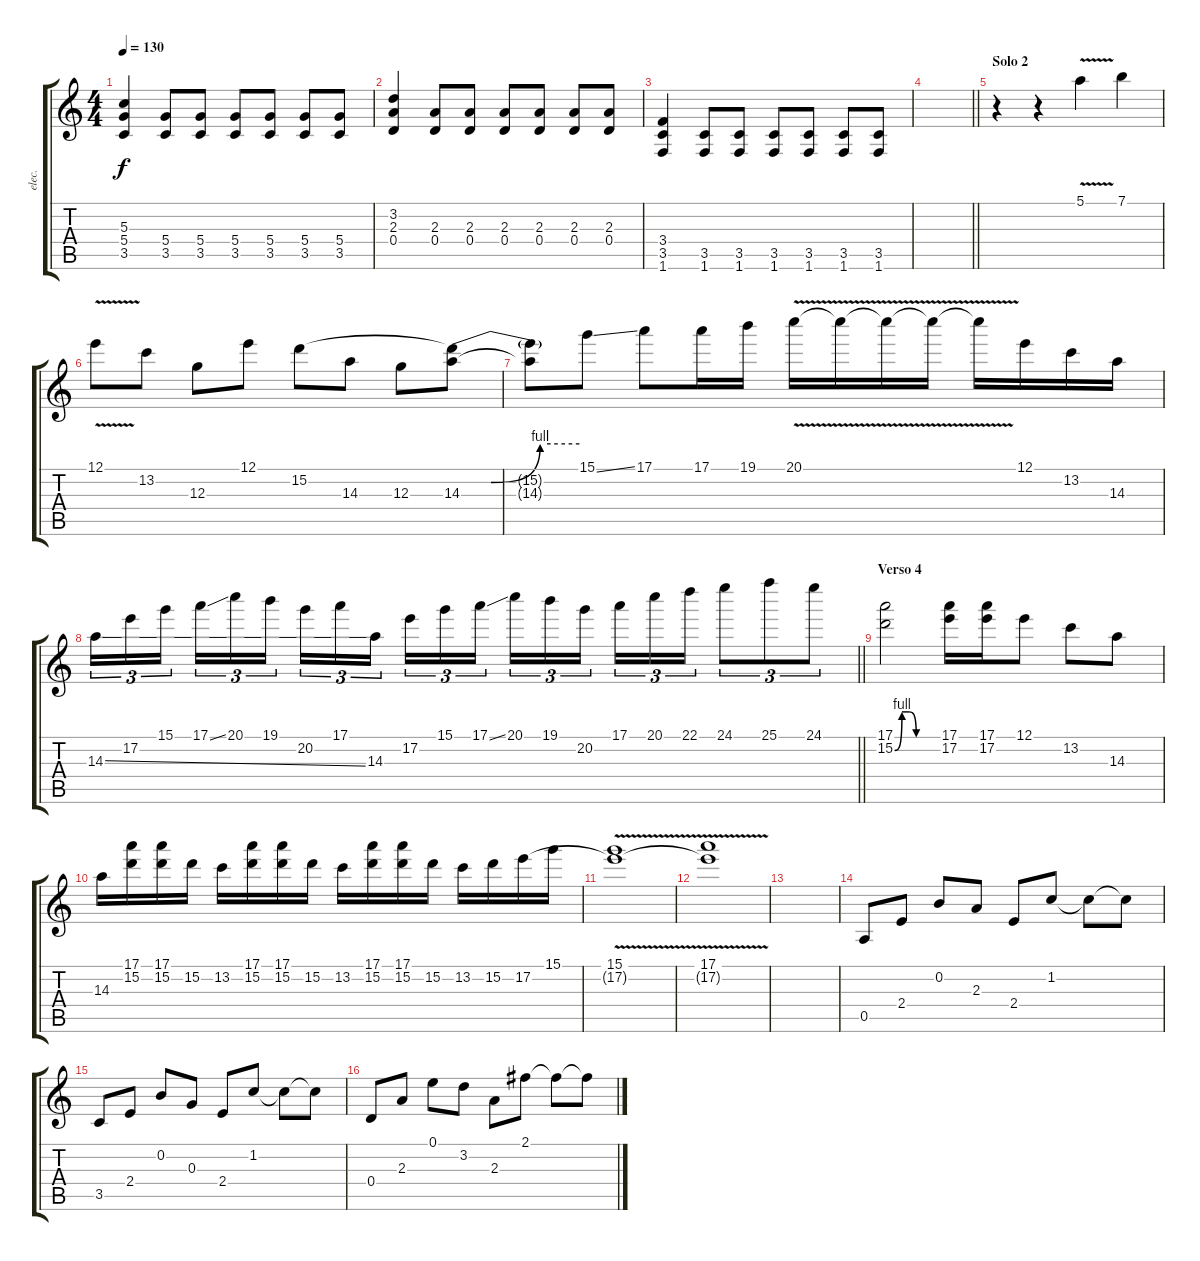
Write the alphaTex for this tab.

\track ("elec." "elec.") {instrument overdrivenguitar}
\staff {score tabs}
\tuning (E4 B3 G3 D3 A2 E2) {hide}
\ts (4 4)
\tempo 130
\clef g2
\ks c
(5.3 5.4 3.5).4{dy f} (5.4 3.5).8 (5.4 3.5).8 (5.4 3.5).8 (5.4 3.5).8 (5.4 3.5).8 (5.4 3.5).8 |
(3.2 2.3 0.4).4 (2.3 0.4).8 (2.3 0.4).8 (2.3 0.4).8 (2.3 0.4).8 (2.3 0.4).8 (2.3 0.4).8 |
(3.4 3.5 1.6).4 (3.5 1.6).8 (3.5 1.6).8 (3.5 1.6).8 (3.5 1.6).8 (3.5 1.6).8 (3.5 1.6).8 |
\barLineRight lightlight
|
\section ("" "Solo 2")
r.4 r.4 5.1{v}.4 7.1.4 |
12.1{v}.8 13.2.8 12.3.8 12.1.8 15.2.8 14.3.8 12.3.8 (15.2{be (custom 0 0 15 0 40 4 60 4) t} 14.3).8 |
(15.2{t} 14.3{t}).8 15.1{ss}.8 17.1.8 17.1.16 19.1.16 20.1{v}.16 20.1{v t}.16 20.1{v t}.16 20.1{v t}.16 20.1{v t}.16 12.1.16 13.2.16 14.3.16 |
\barLineRight lightlight
14.3{ss}.16{tu (3 2)} 17.2.16{tu (3 2)} 15.1.16{tu (3 2) beam splitsecondary} 17.1{ss}.16{tu (3 2)} 20.1.16{tu (3 2)} 19.1.16{tu (3 2)} 20.2.16{tu (3 2)} 17.1.16{tu (3 2)} 14.3.16{tu (3 2) beam splitsecondary} 17.2.16{tu (3 2)} 15.1.16{tu (3 2)} 17.1{ss}.16{tu (3 2)} 20.1.16{tu (3 2)} 19.1.16{tu (3 2)} 20.2.16{tu (3 2) beam splitsecondary} 17.1.16{tu (3 2)} 20.1.16{tu (3 2)} 22.1.16{tu (3 2)} 24.1.8{tu (3 2)} 25.1.8{tu (3 2)} 24.1.8{tu (3 2)} |
\section ("" "Verso 4")
(17.1 15.2{be (custom 0 0 10 4 20 4 30 0 60 0)}).2 (17.1 17.2).16 (17.1 17.2).16 12.1.8 13.2.8 14.3.8 |
14.3.16 (17.1 15.2).16 (17.1 15.2).16 15.2.16 13.2.16 (17.1 15.2).16 (17.1 15.2).16 15.2.16 13.2.16 (17.1 15.2).16 (17.1 15.2).16 15.2.16 13.2.16 15.2.16 17.2.16 15.1.16 |
(15.1{v} 17.2{t}).1 |
(17.1{v} 17.2{t}).1 |
|
0.5.8 2.4.8 0.2.8 2.3.8 2.4.8 1.2.8 1.2{t}.8 1.2{t}.8 |
3.5.8 2.4.8 0.2.8 0.3.8 2.4.8 1.2.8 1.2{t}.8 1.2{t}.8 |
0.4.8 2.3.8 0.1.8 3.2.8 2.3.8 2.1.8 2.1{t}.8 2.1{t}.8
